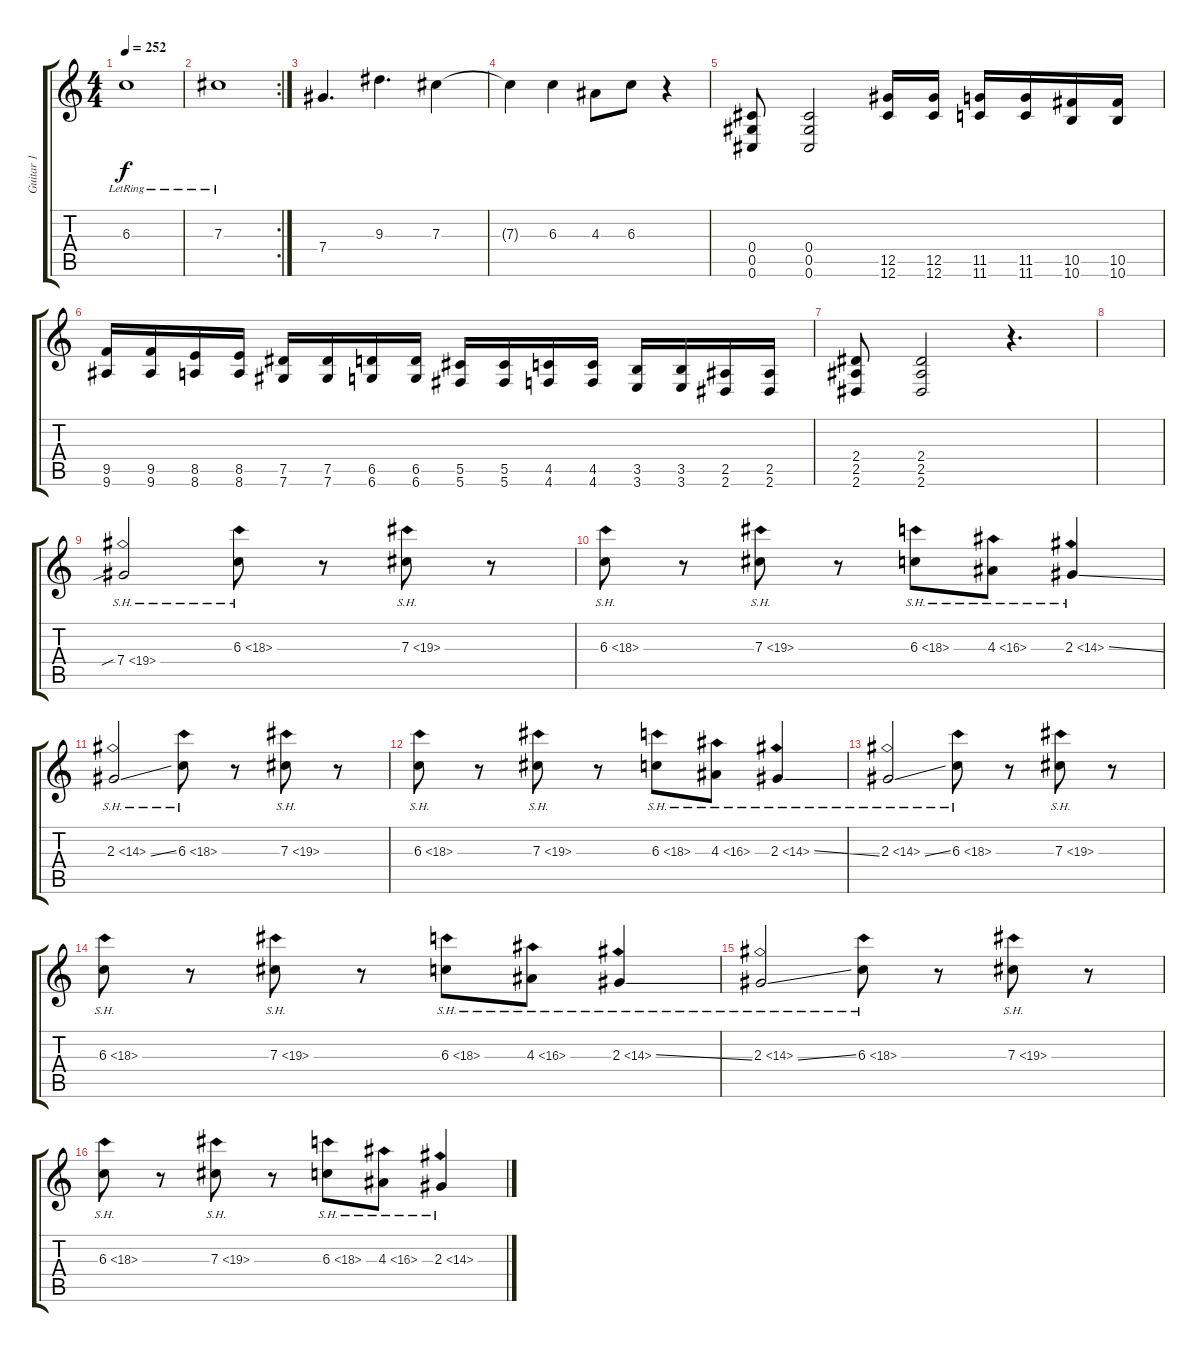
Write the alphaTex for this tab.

\track ("Guitar 1" "Guitar 1") {instrument overdrivenguitar}
\staff {score tabs}
\tuning (Eb4 Bb3 Gb3 Db3 Ab2 Db2) {hide}
\ts (4 4)
\tempo 252
\clef g2
\ks c
6.3{lr}.1{dy f} |
\rc 2
7.3{lr}.1 |
7.4.4{d} 9.3.4{d} 7.3.4 |
7.3{t}.4 6.3.4 4.3.8 6.3.8 r.4 |
(0.4 0.5 0.6).8 (0.4 0.5 0.6).2 (12.5 12.6).16 (12.5 12.6).16 (11.5 11.6).16 (11.5 11.6).16 (10.5 10.6).16 (10.5 10.6).16 |
(9.5 9.6).16 (9.5 9.6).16 (8.5 8.6).16 (8.5 8.6).16 (7.5 7.6).16 (7.5 7.6).16 (6.5 6.6).16 (6.5 6.6).16 (5.5 5.6).16 (5.5 5.6).16 (4.5 4.6).16 (4.5 4.6).16 (3.5 3.6).16 (3.5 3.6).16 (2.5 2.6).16 (2.5 2.6).16 |
(2.4 2.5 2.6).8 (2.4 2.5 2.6).2 r.4{d} |
|
7.4{sh 12 sib}.2 6.3{sh 12}.8 r.8 7.3{sh 12}.8 r.8 |
6.3{sh 12}.8 r.8 7.3{sh 12}.8 r.8 6.3{sh 12}.8 4.3{sh 12}.8 2.3{sh 12 ss}.4 |
2.3{sh 12 ss}.2 6.3{sh 12}.8 r.8 7.3{sh 12}.8 r.8 |
6.3{sh 12}.8 r.8 7.3{sh 12}.8 r.8 6.3{sh 12}.8 4.3{sh 12}.8 2.3{sh 12 ss}.4 |
2.3{sh 12 ss}.2 6.3{sh 12}.8 r.8 7.3{sh 12}.8 r.8 |
6.3{sh 12}.8 r.8 7.3{sh 12}.8 r.8 6.3{sh 12}.8 4.3{sh 12}.8 2.3{sh 12 ss}.4 |
2.3{sh 12 ss}.2 6.3{sh 12}.8 r.8 7.3{sh 12}.8 r.8 |
6.3{sh 12}.8 r.8 7.3{sh 12}.8 r.8 6.3{sh 12}.8 4.3{sh 12}.8 2.3{sh 12 ss}.4
